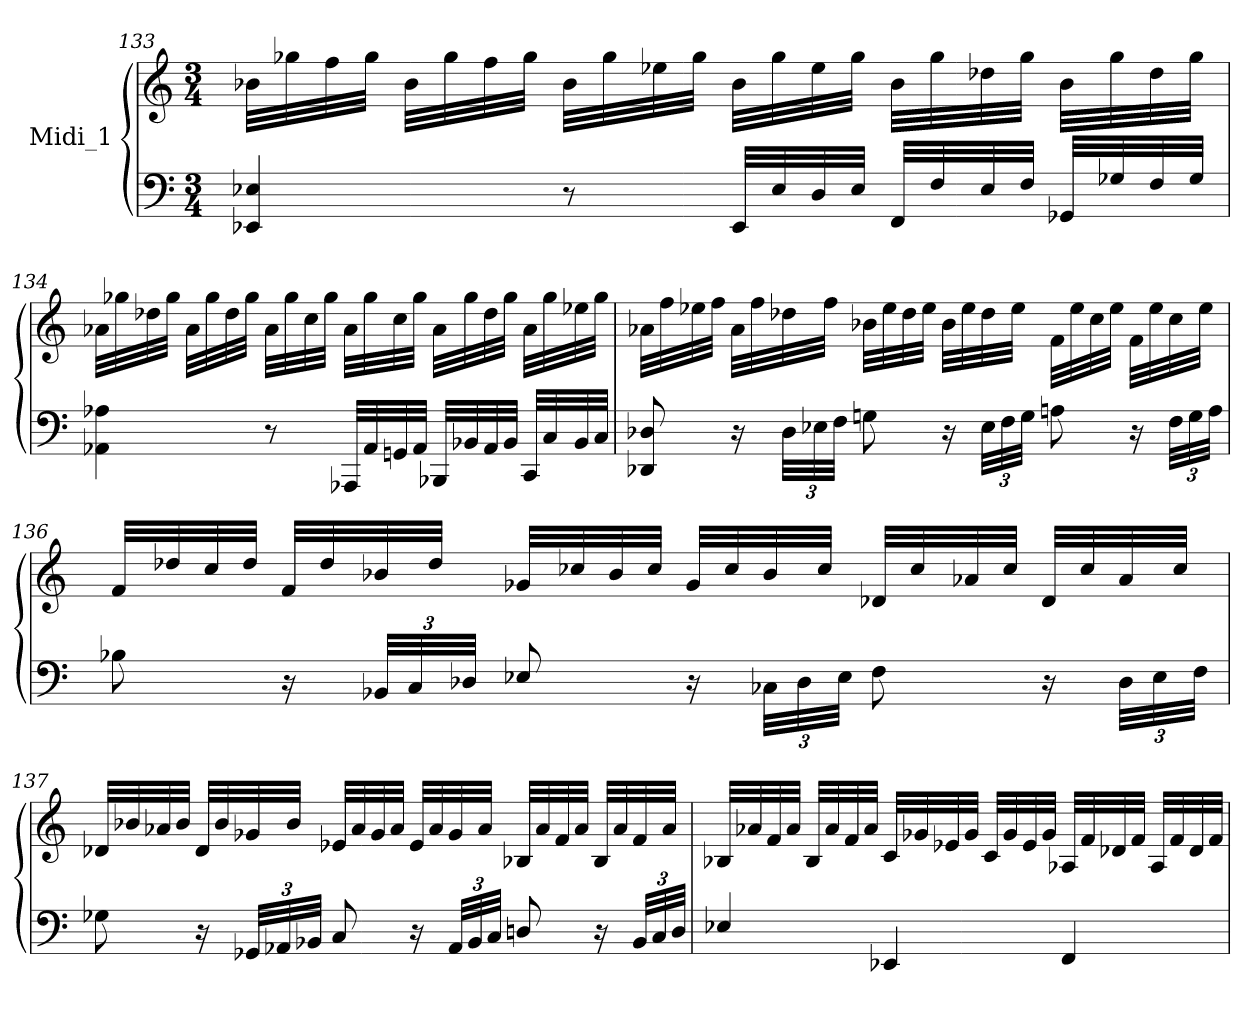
**kern	**kern
*part1	*part1
*staff2	*staff1
*I"Midi_1	*
!!LO:PB:g=z
*clefF4	*clefG2
*k[]	*k[]
*M3/4	*M3/4
=133	=133
4EE-X/ 4E-X/	32b-X\LLL
.	32gg-X\
.	32ff\
.	32gg-\JJJ
.	32b-\LLL
.	32gg-\
.	32ff\
.	32gg-\JJJ
8r	32b-\LLL
.	32gg-\
.	32ee-X\
.	32gg-\JJJ
32EE-/LLL	32b-\LLL
32E-/	32gg-\
32D/	32ee-\
32E-/JJJ	32gg-\JJJ
32FF/LLL	32b-\LLL
32F/	32gg-\
32E-/	32dd-X\
32F/JJJ	32gg-\JJJ
32GG-X/LLL	32b-\LLL
32G-X/	32gg-\
32F/	32dd-\
32G-/JJJ	32gg-\JJJ
!!LO:LB:g=z
=134	=134
4AA-X\ 4A-X\	32a-X\LLL
.	32gg-X\
.	32dd-X\
.	32gg-\JJJ
.	32a-\LLL
.	32gg-\
.	32dd-\
.	32gg-\JJJ
8r	32a-\LLL
.	32gg-\
.	32cc\
.	32gg-\JJJ
32AAA-X/LLL	32a-\LLL
32AA-i/	32gg-\
32GGni/	32cc\
32AA-/JJJ	32gg-\JJJ
32BBB-X/LLL	32a-\LLL
32BB-X/	32gg-\
32AA-/	32dd-\
32BB-/JJJ	32gg-\JJJ
32CC/LLL	32a-\LLL
32C/	32gg-\
32BB-/	32ee-X\
32C/JJJ	32gg-\JJJ
!!LO:LB:g=z
=135	=135
8DD-X/ 8D-X/	32a-X\LLL
.	32ff\
.	32ee-X\
.	32ff\JJJ
16r	32a-\LLL
.	32ff\
*Xbrackettup	*
48D-\LLL	32dd-X\
48E-X\	.
.	32ff\JJJ
48F\JJJ	.
8Gni\	32b-X\LLL
.	32ee-\
.	32dd-\
.	32ee-\JJJ
16r	32b-\LLL
.	32ee-\
48E-\LLL	32dd-\
48F\	.
.	32ee-\JJJ
48G\JJJ	.
8Ani\	32f\LLL
.	32ee-\
.	32cc\
.	32ee-\JJJ
16r	32f\LLL
.	32ee-\
48F\LLL	32cc\
48G\	.
.	32ee-\JJJ
48A\JJJ	.
!!LO:PB:g=z
=136	=136
8B-X\	32f/LLL
.	32dd-X/
.	32cc/
.	32dd-/JJJ
16r	32f/LLL
.	32dd-/
48BB-X/LLL	32b-X/
48C/	.
.	32dd-/JJJ
48D-X/JJJ	.
8E-X/	32g-X/LLL
.	32cc-X/
.	32b-/
.	32cc-/JJJ
16r	32g-/LLL
.	32cc-/
48C-X\LLL	32b-/
48D-\	.
.	32cc-/JJJ
48E-\JJJ	.
8F\	32d-X/LLL
.	32cc-/
.	32a-X/
.	32cc-/JJJ
16r	32d-/LLL
.	32cc-/
48D-\LLL	32a-/
48E-\	.
.	32cc-/JJJ
48F\JJJ	.
!!LO:LB:g=z
=137	=137
8G-X\	32d-X/LLL
.	32b-X/
.	32a-X/
.	32b-/JJJ
16r	32d-/LLL
.	32b-/
48GG-X/LLL	32g-X/
48AA-X/	.
.	32b-/JJJ
48BB-X/JJJ	.
8C/	32e-X/LLL
.	32a-/
.	32g-/
.	32a-/JJJ
16r	32e-/LLL
.	32a-/
48AA-/LLL	32g-/
48BB-/	.
.	32a-/JJJ
48C/JJJ	.
8Dni/	32B-X/LLL
.	32a-/
.	32f/
.	32a-/JJJ
16r	32B-/LLL
.	32a-/
48BB-/LLL	32f/
48C/	.
.	32a-/JJJ
48D/JJJ	.
!!LO:LB:g=z
=138	=138
4E-X/	32B-X/LLL
.	32a-X/
.	32f/
.	32a-/JJJ
.	32B-/LLL
.	32a-/
.	32f/
.	32a-/JJJ
4EE-X/	32c/LLL
.	32g-X/
.	32e-X/
.	32g-/JJJ
.	32c/LLL
.	32g-/
.	32e-/
.	32g-/JJJ
4FF/	32A-X/LLL
.	32f/
.	32d-X/
.	32f/JJJ
.	32A-/LLL
.	32f/
.	32d-/
.	32f/JJJ
=	=
*-	*-
